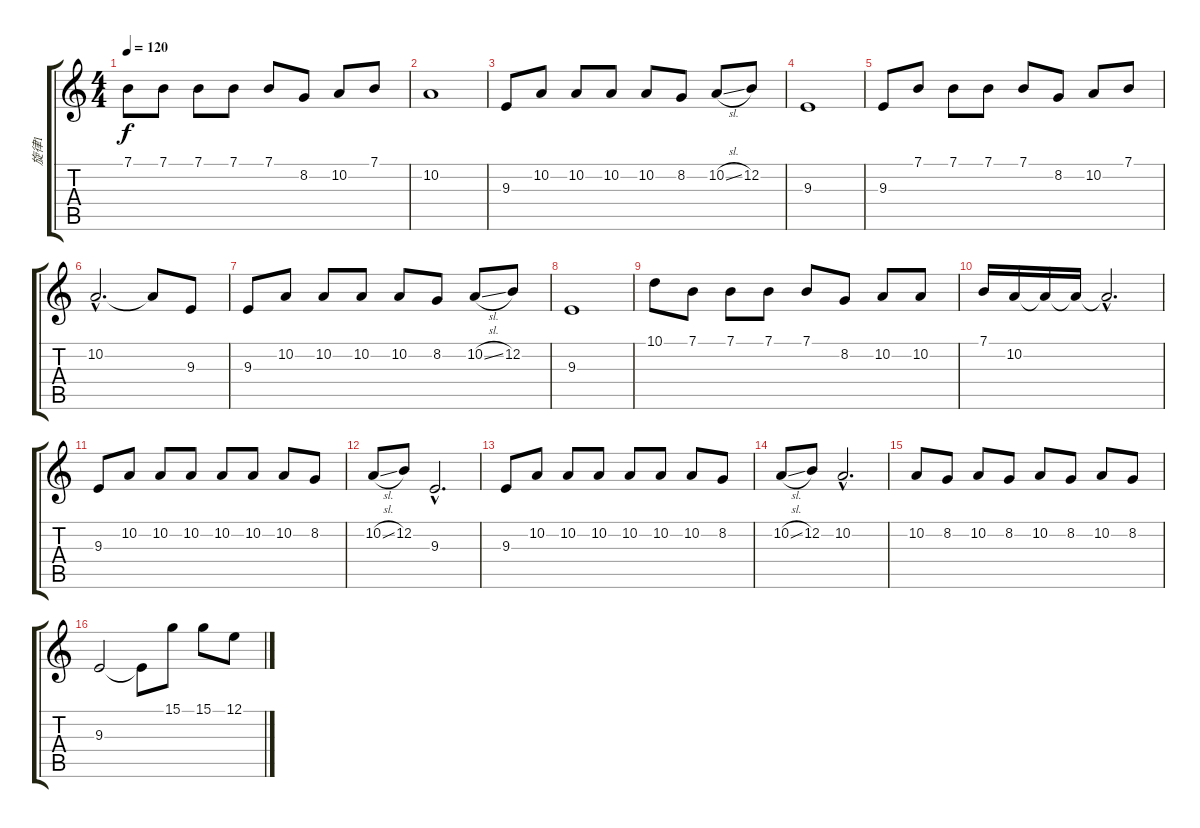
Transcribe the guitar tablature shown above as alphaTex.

\track ("旋律1" "旋律1") {instrument sopranosax}
\staff {score tabs}
\tuning (E4 B3 G3 D3 A2 E2) {hide}
\ts (4 4)
\tempo 120
\clef g2
\ks c
7.1.8{dy f} 7.1.8 7.1.8 7.1.8 7.1.8 8.2.8 10.2.8 7.1.8 |
10.2.1 |
9.3.8 10.2.8 10.2.8 10.2.8 10.2.8 8.2.8 10.2{sl}.8 12.2.8 |
9.3.1 |
9.3.8 7.1.8 7.1.8 7.1.8 7.1.8 8.2.8 10.2.8 7.1.8 |
10.2{hac}.2{d} 10.2{t}.8 9.3.8 |
9.3.8 10.2.8 10.2.8 10.2.8 10.2.8 8.2.8 10.2{sl}.8 12.2.8 |
9.3.1 |
10.1.8 7.1.8 7.1.8 7.1.8 7.1.8 8.2.8 10.2.8 10.2.8 |
7.1.16 10.2.16 10.2{t}.16 10.2{t}.16 10.2{hac t}.2{d} |
9.3.8 10.2.8 10.2.8 10.2.8 10.2.8 10.2.8 10.2.8 8.2.8 |
10.2{sl}.8 12.2.8 9.3{hac}.2{d} |
9.3.8 10.2.8 10.2.8 10.2.8 10.2.8 10.2.8 10.2.8 8.2.8 |
10.2{sl}.8 12.2.8 10.2{hac}.2{d} |
10.2.8 8.2.8 10.2.8 8.2.8 10.2.8 8.2.8 10.2.8 8.2.8 |
9.3.2 9.3{t}.8 15.1.8 15.1.8 12.1.8
